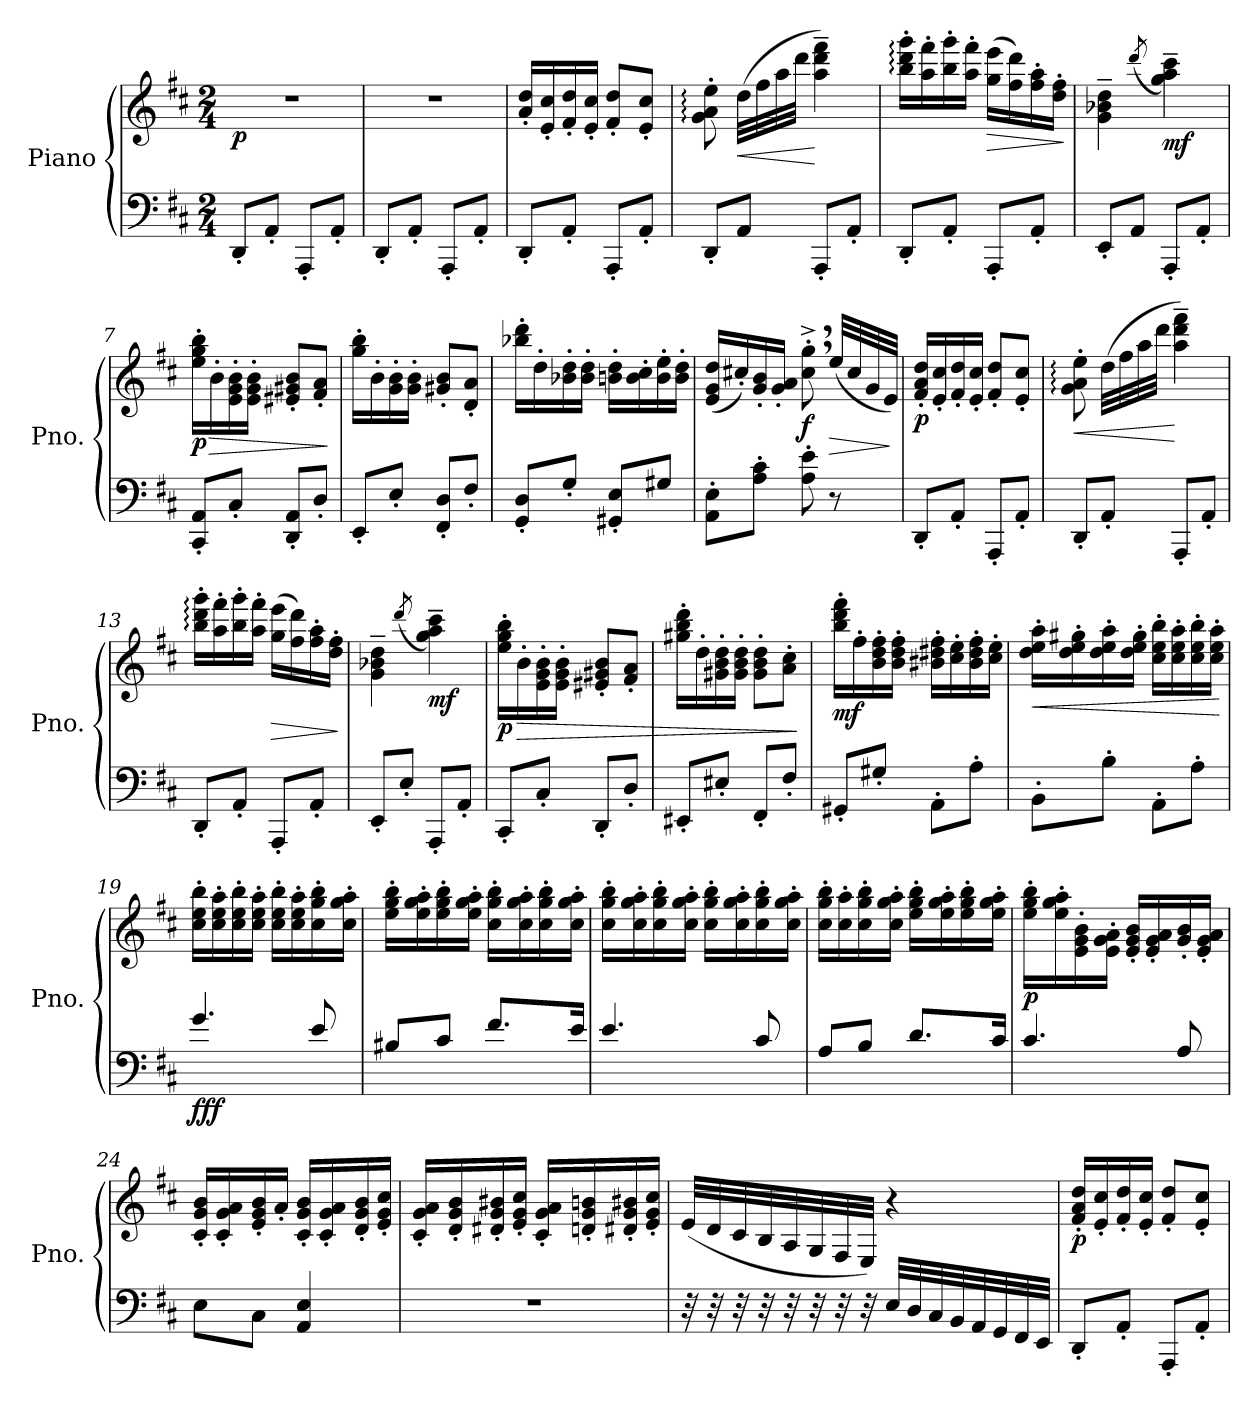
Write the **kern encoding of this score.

**kern	**kern	**dynam
*part1	*part1	*part1
*staff2	*staff1	*staff1/2
*I"Piano	*	*
*I'Pno.	*	*
*clefF4	*clefG2	*
*k[f#c#]	*k[f#c#]	*
*M2/4	*M2/4	*
*MM70	*MM70	*
=1	=1	=1
!	!	!LO:DY:b
8DD'/L	2r	p
8AA'/J	.	.
8AAA'/L	.	.
8AA'/J	.	.
=2	=2	=2
8DD'/L	2r	.
8AA'/J	.	.
8AAA'/L	.	.
8AA'/J	.	.
=3	=3	=3
8DD'/L	16a/' 16dd/'LL	.
.	16e/' 16cc#/'	.
8AA'/J	16f#/' 16dd/'	.
.	16e/' 16cc#/'JJ	.
8AAA'/L	8f#/' 8dd/'L	.
8AA'/J	8e/' 8cc#/'J	.
=4	=4	=4
8DD'/L	8g\:' 8a\:' 8ee\:'	.
!	!	!LO:HP:b
8AA/J	(>32dd\LLL	<
.	32ff#\	.
.	32aa\	.
.	32ddd\JJJ	.
8AAA'/L	4aa\~ 4ddd\~ 4fff#\~)	[
8AA'/J	.	.
=5	=5	=5
8DD'/L	16bb\:' 16ddd\:' 16ggg\:'LL	.
.	16aa\' 16fff#\'	.
8AA'/J	16bb\' 16ggg\'	.
.	16aa\' 16fff#\'JJ	.
!	!	!LO:HP:b
8AAA'/L	(>16gg\ 16eee\LL	>
.	16ff#\ 16ddd\)	.
8AA'/J	16ff#\' 16aa\'	.
.	16dd\' 16ff#\'JJ	.
.	.	]
=6	=6	=6
8EE'/L	4g\~ 4b-X\~ 4dd\~	.
8AA/J	.	.
.	(>8qddd/	.
!	!	!LO:DY:b
8AAA'/L	4gg\~ 4aa\~ 4ccc#\~)	mf
8AA'/J	.	.
!!LO:LB:g=z
=7	=7	=7
!	!	!LO:HP:b
!	!	!LO:DY:n=1:b
8CC#/' 8AA/'L	16ee\' 16gg\' 16bb\'LL	> p
.	16b'\	.
8C#'/J	16e\' 16g\' 16b\'	.
.	16e\' 16g\' 16b\'JJ	.
8DD/' 8AA/'L	8e#X/' 8g#X/' 8b/'L	.
8D'/J	8f#/' 8a/'J	.
.	.	]
=8	=8	=8
8EE'/L	16gg\' 16bb\'LL	.
.	16b'\	.
8E'/J	16g\' 16b\'	.
.	16g\' 16b\'JJ	.
8FF#/' 8D/'L	8g#X/' 8b/'L	.
8F#'/J	8d/' 8a/'J	.
=9	=9	=9
8GG/' 8D/'L	16bb-X\' 16ddd\'LL	.
.	16dd'\	.
8G'/J	16b-X\' 16dd\'	.
.	16b-\' 16dd\'JJ	.
8GG#X/' 8E/'L	16bn\' 16dd\'LL	.
.	16b\' 16cc#\'	.
8G#X/J	16b\' 16ee\'	.
.	16b\' 16dd\'JJ	.
=10	=10	=10
8AA\' 8E\'L	(<16e/ 16g/ 16dd/LL	.
.	16cc#X'/)	.
8A\' 8c#\'J	16g/' 16b/'	.
.	16g/' 16a/'JJ	.
!	!	!LO:DY:b
8A\' 8e\'	8cc#\'^, 8gg\'^,	f
!	!	!LO:HP:b
8r	(<32ee/LLL	>
.	32cc#/	.
.	32g/	.
.	32e/JJJ)	.
.	.	]
=11	=11	=11
!	!	!LO:DY:b
8DD'/L	16f#/' 16a/' 16dd/'LL	p
.	16e/' 16cc#/'	.
8AA'/J	16f#/' 16dd/'	.
.	16e/' 16cc#/'JJ	.
8AAA'/L	8f#/' 8dd/'L	.
8AA'/J	8e/' 8cc#/'J	.
!!LO:LB:g=z
=12	=12	=12
!	!	!LO:HP:b
8DD'/L	8g\:' 8a\:' 8ee\:'	<
8AA'/J	(>32dd\LLL	.
.	32ff#\	.
.	32aa\	.
.	32ddd\JJJ	.
8AAA'/L	4aa\~ 4ddd\~ 4fff#\~)	[
8AA'/J	.	.
=13	=13	=13
8DD'/L	16bb\:' 16ddd\:' 16ggg\:'LL	.
.	16aa\' 16fff#\'	.
8AA'/J	16bb\' 16ggg\'	.
.	16aa\' 16fff#\'JJ	.
!	!	!LO:HP:b
8AAA'/L	(>16gg\ 16eee\LL	>
.	16ff#\ 16ddd\)	.
8AA'/J	16ff#\' 16aa\'	.
.	16dd\' 16ff#\'JJ	.
.	.	]
=14	=14	=14
8EE'/L	4g\~ 4b-X\~ 4dd\~	.
8E'/J	.	.
.	(>8qddd/	.
!	!	!LO:DY:b
8AAA'/L	4gg\~ 4aa\~ 4ccc#\~)	mf
8AA'/J	.	.
=15	=15	=15
!	!	!LO:DY:b
8CC#'/L	16ee\' 16gg\' 16bb\'LL	p
!	!	!LO:HP:b
.	16b'\	>
8C#'/J	16e\' 16g\' 16b\'	.
.	16e\' 16g\' 16b\'JJ	.
8DD'/L	8e#X/' 8g#X/' 8b/'L	.
8D'/J	8f#/' 8a/'J	.
=16	=16	=16
8EE#X'/L	16gg#X\' 16bb\' 16ddd\'LL	.
.	16dd'\	.
8E#X'/J	16g#X\' 16b\' 16dd\'	.
.	16g#\' 16b\' 16dd\'JJ	.
8FF#'/L	8g#\' 8b\' 8dd\'L	.
8F#'/J	8a\' 8cc#\'J	.
.	.	]
!!LO:LB:g=z
=17	=17	=17
!	!	!LO:DY:b
8GG#X'/L	16bb\' 16ddd\' 16fff#\'LL	mf
.	16ff#'\	.
8G#X'/J	16b\' 16dd\' 16ff#\'	.
.	16b\' 16dd\' 16ff#\'JJ	.
8AA'\L	16b#X\' 16dd#X\' 16ff#\'LL	.
.	16cc#\' 16ee\'	.
8A'\J	16b#\' 16dd#\' 16ff#\'	.
.	16cc#\' 16ee\'JJ	.
=18	=18	=18
!	!	!LO:HP:b
8BB'\L	16dd\' 16ee\' 16aa\'LL	<
.	16dd\' 16ee\' 16gg#X\'	.
8B'\J	16dd\' 16ee\' 16aa\'	.
.	16dd\' 16ee\' 16gg#\'JJ	.
8AA'\L	16cc#\' 16ee\' 16bb\'LL	.
.	16cc#\' 16ee\' 16aa\'	.
8A'\J	16cc#\' 16ee\' 16bb\'	.
.	16cc#\' 16ee\' 16aa\'JJ	.
.	.	[
=19	=19	=19
!	!	!LO:DY:b=2
!	!	!LO:DY:n=1:b
4.g/	16cc#\' 16ee\' 16bb\'LL	f ff
.	16cc#\' 16ee\' 16aa\'	.
.	16cc#\' 16ee\' 16bb\'	.
.	16cc#\' 16ee\' 16aa\'JJ	.
.	16cc#\' 16ee\' 16bb\'LL	.
.	16cc#\' 16ee\' 16aa\'	.
8e/	16cc#\' 16gg\' 16bb\'	.
.	16cc#\' 16gg\' 16aa\'JJ	.
!!LO:LB:g=z
=20	=20	=20
8B#X/L	16ee\' 16gg\' 16bb\'LL	.
.	16ee\' 16gg\' 16aa\'	.
8c#/J	16ee\' 16gg\' 16bb\'	.
.	16ee\' 16gg\' 16aa\'JJ	.
8.f#/L	16cc#\' 16gg\' 16bb\'LL	.
.	16cc#\' 16gg\' 16aa\'	.
.	16cc#\' 16gg\' 16bb\'	.
16e/Jk	16cc#\' 16gg\' 16aa\'JJ	.
=21	=21	=21
!	!	!LO:DY:b=2
!	!	!LO:DY:n=1:b
4.e/	16cc#\' 16gg\' 16bb\'LL	f mf
.	16cc#\' 16gg\' 16aa\'	.
.	16cc#\' 16gg\' 16bb\'	.
.	16cc#\' 16gg\' 16aa\'JJ	.
.	16cc#\' 16gg\' 16bb\'LL	.
.	16cc#\' 16gg\' 16aa\'	.
8c#/	16cc#\' 16gg\' 16bb\'	.
.	16cc#\' 16gg\' 16aa\'JJ	.
=22	=22	=22
8A/L	16cc#\' 16gg\' 16bb\'LL	.
.	16cc#\' 16aa\'	.
8B/J	16cc#\' 16gg\' 16bb\'	.
.	16cc#\' 16gg\' 16aa\'JJ	.
8.d/L	16ee\' 16gg\' 16bb\'LL	.
.	16ee\' 16gg\' 16aa\'	.
.	16ee\' 16gg\' 16bb\'	.
16c#/Jk	16ee\' 16gg\' 16aa\'JJ	.
!!LO:PB:g=z
=23	=23	=23
!	!	!LO:DY:b
4.c#/	16ee\' 16gg\' 16bb\'LL	p
.	16ee\' 16gg\' 16aa\'	.
.	16e\' 16g\' 16b\'	.
.	16e\' 16g\' 16a\'JJ	.
.	16e/' 16g/' 16b/'LL	.
.	16e/' 16g/' 16a/'	.
8A/	16g/' 16b/'	.
.	16e/' 16g/' 16a/'JJ	.
=24	=24	=24
8E\L	16c#/' 16g/' 16b/'LL	.
.	16c#/' 16g/' 16a/'	.
8C#\J	16e/' 16g/' 16b/'	.
.	16a'/JJ	.
4AA/ 4E/	16c#/' 16g/' 16b/'LL	.
.	16c#/' 16g/' 16a/'	.
.	16d/' 16g/' 16b/'	.
.	16e/' 16g/' 16cc#/'JJ	.
=25	=25	=25
2r	16c#/' 16g/' 16a/'LL	.
.	16d/' 16g/' 16b/'	.
.	16d#X/' 16g/' 16b#X/'	.
.	16e/' 16g/' 16cc#/'JJ	.
.	16c#/' 16g/' 16a/'LL	.
.	16dn/' 16g/' 16bn/'	.
.	16d#X/' 16g/' 16b#X/'	.
.	16e/' 16g/' 16cc#/'JJ	.
!!LO:LB:g=z
=26	=26	=26
32r	(<32e/LLL	.
32r	32d/	.
32r	32c#/	.
32r	32B/	.
32r	32A/	.
32r	32G/	.
32r	32F#/	.
32r	32E/JJJ)	.
32E/LLL	4r	.
32D/	.	.
32C#/	.	.
32BB/	.	.
32AA/	.	.
32GG/	.	.
32FF#/	.	.
32EE/JJJ	.	.
=27	=27	=27
!	!	!LO:DY:b
8DD'/L	16f#/' 16a/' 16dd/'LL	p
.	16e/' 16cc#/'	.
8AA'/J	16f#/' 16dd/'	.
.	16e/' 16cc#/'JJ	.
8AAA'/L	8f#/' 8dd/'L	.
8AA'/J	8e/' 8cc#/'J	.
=	=	=
*-	*-	*-
